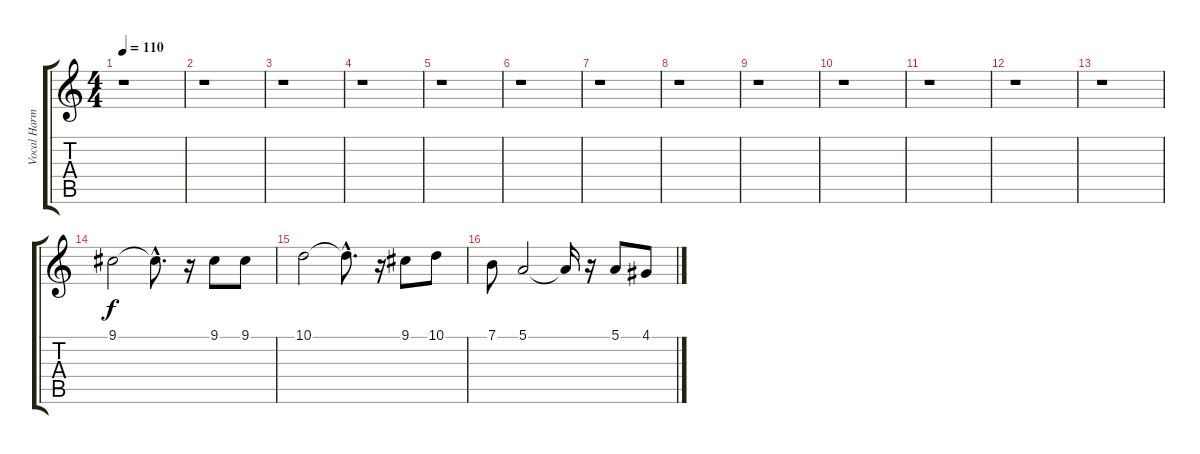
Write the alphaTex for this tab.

\track ("Vocal Harmony" "Vocal Harm") {instrument choiraahs}
\staff {score tabs}
\tuning (E4 B3 G3 D3 A2 E2) {hide}
\ts (4 4)
\tempo 110
\clef g2
\ks c
r.1{dy f} |
r.1 |
r.1 |
r.1 |
r.1 |
r.1 |
r.1 |
r.1 |
r.1 |
r.1 |
r.1 |
r.1 |
r.1 |
9.1.2 9.1{hac t}.8{d} r.16 9.1.8 9.1.8 |
10.1.2 10.1{hac t}.8{d} r.16 9.1.8 10.1.8 |
7.1.8 5.1.2 5.1{t}.16 r.16 5.1.8 4.1.8
